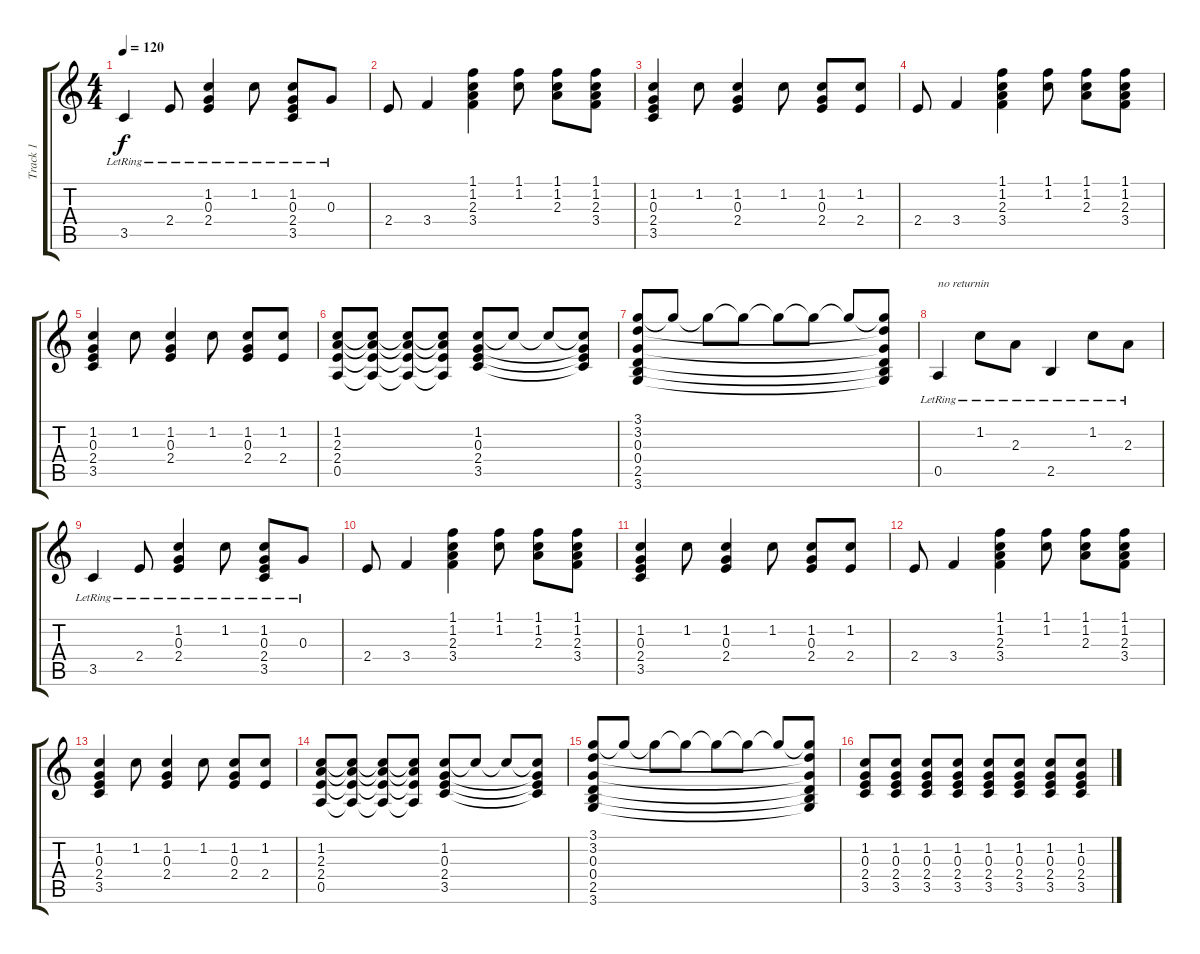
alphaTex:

\track ("Track 1" "Track 1") {instrument acousticguitarsteel}
\staff {score tabs}
\tuning (E4 B3 G3 D3 A2 E2) {hide}
\ts (4 4)
\tempo 120
\clef g2
\ks c
3.5{lr}.4{dy f} 2.4{lr}.8 (1.2{lr} 0.3{lr} 2.4{lr}).4 1.2{lr}.8 (1.2{lr} 0.3{lr} 2.4{lr} 3.5{lr}).8 0.3{lr}.8 |
2.4.8 3.4.4 (1.1 1.2 2.3 3.4).4 (1.1 1.2).8 (1.1 1.2 2.3).8 (1.1 1.2 2.3 3.4).8 |
(1.2 0.3 2.4 3.5).4 1.2.8 (1.2 0.3 2.4).4 1.2.8 (1.2 0.3 2.4).8 (1.2 2.4).8 |
2.4.8 3.4.4 (1.1 1.2 2.3 3.4).4 (1.1 1.2).8 (1.1 1.2 2.3).8 (1.1 1.2 2.3 3.4).8 |
(1.2 0.3 2.4 3.5).4 1.2.8 (1.2 0.3 2.4).4 1.2.8 (1.2 0.3 2.4).8 (1.2 2.4).8 |
(1.2 2.3 2.4 0.5).8 (1.2{t} 2.3{t} 2.4{t} 0.5{t}).8 (1.2{t} 2.3{t} 2.4{t} 0.5{t}).8 (1.2{t} 2.3{t} 2.4{t} 0.5{t}).8 (1.2 0.3 2.4 3.5).8 1.2{t}.8 1.2{t}.8 (1.2{t} 0.3{t} 2.4{t} 3.5{t}).8 |
(3.1 3.2 0.3 0.4 2.5 3.6).8 3.1{t}.8 3.1{t}.8 3.1{t}.8 3.1{t}.8 3.1{t}.8 3.1{t}.8 (3.1{t} 3.2{t} 0.3{t} 0.4{t} 2.5{t} 3.6{t}).8 |
0.5{lr}.4{txt "no returnin"} 1.2{lr}.8 2.3{lr}.8 2.5{lr}.4 1.2{lr}.8 2.3{lr}.8 |
3.5{lr}.4 2.4{lr}.8 (1.2{lr} 0.3{lr} 2.4{lr}).4 1.2{lr}.8 (1.2{lr} 0.3{lr} 2.4{lr} 3.5{lr}).8 0.3{lr}.8 |
2.4.8 3.4.4 (1.1 1.2 2.3 3.4).4 (1.1 1.2).8 (1.1 1.2 2.3).8 (1.1 1.2 2.3 3.4).8 |
(1.2 0.3 2.4 3.5).4 1.2.8 (1.2 0.3 2.4).4 1.2.8 (1.2 0.3 2.4).8 (1.2 2.4).8 |
2.4.8 3.4.4 (1.1 1.2 2.3 3.4).4 (1.1 1.2).8 (1.1 1.2 2.3).8 (1.1 1.2 2.3 3.4).8 |
(1.2 0.3 2.4 3.5).4 1.2.8 (1.2 0.3 2.4).4 1.2.8 (1.2 0.3 2.4).8 (1.2 2.4).8 |
(1.2 2.3 2.4 0.5).8 (1.2{t} 2.3{t} 2.4{t} 0.5{t}).8 (1.2{t} 2.3{t} 2.4{t} 0.5{t}).8 (1.2{t} 2.3{t} 2.4{t} 0.5{t}).8 (1.2 0.3 2.4 3.5).8 1.2{t}.8 1.2{t}.8 (1.2{t} 0.3{t} 2.4{t} 3.5{t}).8 |
(3.1 3.2 0.3 0.4 2.5 3.6).8 3.1{t}.8 3.1{t}.8 3.1{t}.8 3.1{t}.8 3.1{t}.8 3.1{t}.8 (3.1{t} 3.2{t} 0.3{t} 0.4{t} 2.5{t} 3.6{t}).8 |
(1.2 0.3 2.4 3.5).8 (1.2 0.3 2.4 3.5).8 (1.2 0.3 2.4 3.5).8 (1.2 0.3 2.4 3.5).8 (1.2 0.3 2.4 3.5).8 (1.2 0.3 2.4 3.5).8 (1.2 0.3 2.4 3.5).8 (1.2 0.3 2.4 3.5).8
